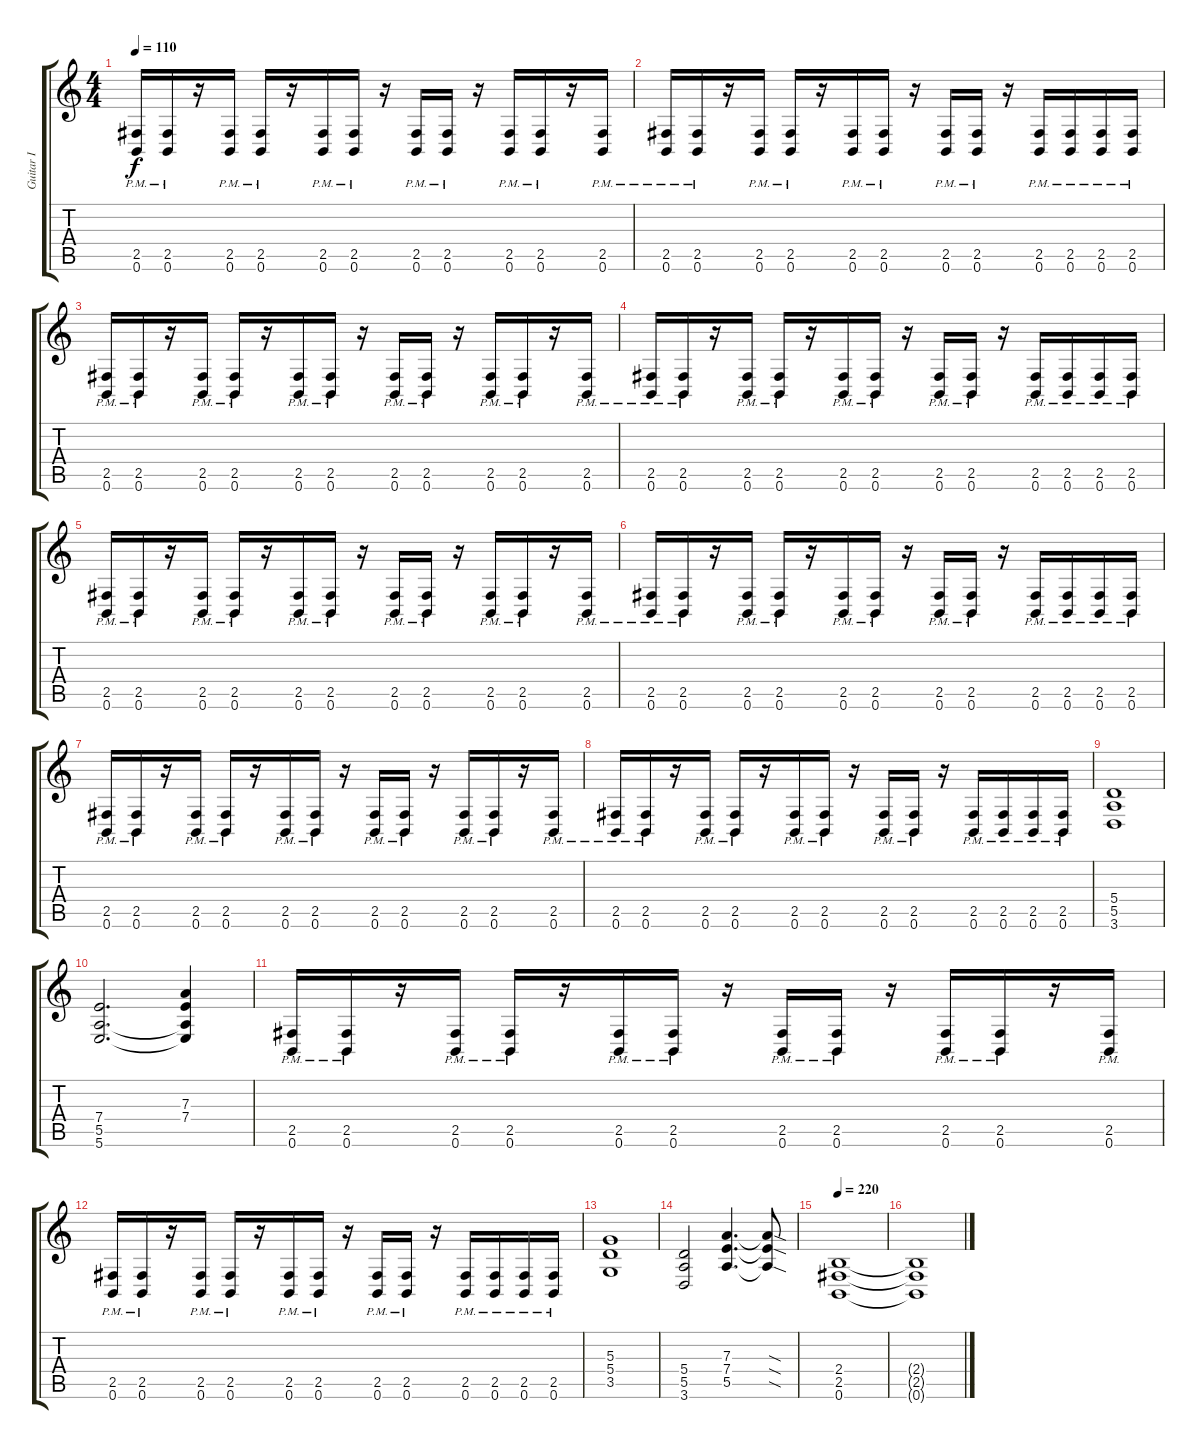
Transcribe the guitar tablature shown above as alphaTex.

\track ("Guitar I" "Guitar I") {instrument overdrivenguitar}
\staff {score tabs}
\tuning (B3 Gb3 D3 A2 E2 B1) {hide}
\ts (4 4)
\tempo 110
\clef g2
\ks c
(2.5{pm} 0.6{pm}).16{dy f} (2.5{pm} 0.6{pm}).16 r.16 (2.5{pm} 0.6{pm}).16 (2.5{pm} 0.6{pm}).16 r.16 (2.5{pm} 0.6{pm}).16 (2.5{pm} 0.6{pm}).16 r.16 (2.5{pm} 0.6{pm}).16 (2.5{pm} 0.6{pm}).16 r.16 (2.5{pm} 0.6{pm}).16 (2.5{pm} 0.6{pm}).16 r.16 (2.5{pm} 0.6{pm}).16 |
(2.5{pm} 0.6{pm}).16 (2.5{pm} 0.6{pm}).16 r.16 (2.5{pm} 0.6{pm}).16 (2.5{pm} 0.6{pm}).16 r.16 (2.5{pm} 0.6{pm}).16 (2.5{pm} 0.6{pm}).16 r.16 (2.5{pm} 0.6{pm}).16 (2.5{pm} 0.6{pm}).16 r.16 (2.5{pm} 0.6{pm}).16 (2.5{pm} 0.6{pm}).16 (2.5{pm} 0.6{pm}).16 (2.5{pm} 0.6{pm}).16 |
(2.5{pm} 0.6{pm}).16 (2.5{pm} 0.6{pm}).16 r.16 (2.5{pm} 0.6{pm}).16 (2.5{pm} 0.6{pm}).16 r.16 (2.5{pm} 0.6{pm}).16 (2.5{pm} 0.6{pm}).16 r.16 (2.5{pm} 0.6{pm}).16 (2.5{pm} 0.6{pm}).16 r.16 (2.5{pm} 0.6{pm}).16 (2.5{pm} 0.6{pm}).16 r.16 (2.5{pm} 0.6{pm}).16 |
(2.5{pm} 0.6{pm}).16 (2.5{pm} 0.6{pm}).16 r.16 (2.5{pm} 0.6{pm}).16 (2.5{pm} 0.6{pm}).16 r.16 (2.5{pm} 0.6{pm}).16 (2.5{pm} 0.6{pm}).16 r.16 (2.5{pm} 0.6{pm}).16 (2.5{pm} 0.6{pm}).16 r.16 (2.5{pm} 0.6{pm}).16 (2.5{pm} 0.6{pm}).16 (2.5{pm} 0.6{pm}).16 (2.5{pm} 0.6{pm}).16 |
(2.5{pm} 0.6{pm}).16 (2.5{pm} 0.6{pm}).16 r.16 (2.5{pm} 0.6{pm}).16 (2.5{pm} 0.6{pm}).16 r.16 (2.5{pm} 0.6{pm}).16 (2.5{pm} 0.6{pm}).16 r.16 (2.5{pm} 0.6{pm}).16 (2.5{pm} 0.6{pm}).16 r.16 (2.5{pm} 0.6{pm}).16 (2.5{pm} 0.6{pm}).16 r.16 (2.5{pm} 0.6{pm}).16 |
(2.5{pm} 0.6{pm}).16 (2.5{pm} 0.6{pm}).16 r.16 (2.5{pm} 0.6{pm}).16 (2.5{pm} 0.6{pm}).16 r.16 (2.5{pm} 0.6{pm}).16 (2.5{pm} 0.6{pm}).16 r.16 (2.5{pm} 0.6{pm}).16 (2.5{pm} 0.6{pm}).16 r.16 (2.5{pm} 0.6{pm}).16 (2.5{pm} 0.6{pm}).16 (2.5{pm} 0.6{pm}).16 (2.5{pm} 0.6{pm}).16 |
(2.5{pm} 0.6{pm}).16 (2.5{pm} 0.6{pm}).16 r.16 (2.5{pm} 0.6{pm}).16 (2.5{pm} 0.6{pm}).16 r.16 (2.5{pm} 0.6{pm}).16 (2.5{pm} 0.6{pm}).16 r.16 (2.5{pm} 0.6{pm}).16 (2.5{pm} 0.6{pm}).16 r.16 (2.5{pm} 0.6{pm}).16 (2.5{pm} 0.6{pm}).16 r.16 (2.5{pm} 0.6{pm}).16 |
(2.5{pm} 0.6{pm}).16 (2.5{pm} 0.6{pm}).16 r.16 (2.5{pm} 0.6{pm}).16 (2.5{pm} 0.6{pm}).16 r.16 (2.5{pm} 0.6{pm}).16 (2.5{pm} 0.6{pm}).16 r.16 (2.5{pm} 0.6{pm}).16 (2.5{pm} 0.6{pm}).16 r.16 (2.5{pm} 0.6{pm}).16 (2.5{pm} 0.6{pm}).16 (2.5{pm} 0.6{pm}).16 (2.5{pm} 0.6{pm}).16 |
(5.4 5.5 3.6).1 |
(7.4 5.5 5.6).2{d} (7.3 7.4 5.5{t} 5.6{t}).4 |
(2.5{pm} 0.6{pm}).16 (2.5{pm} 0.6{pm}).16 r.16 (2.5{pm} 0.6{pm}).16 (2.5{pm} 0.6{pm}).16 r.16 (2.5{pm} 0.6{pm}).16 (2.5{pm} 0.6{pm}).16 r.16 (2.5{pm} 0.6{pm}).16 (2.5{pm} 0.6{pm}).16 r.16 (2.5{pm} 0.6{pm}).16 (2.5{pm} 0.6{pm}).16 r.16 (2.5{pm} 0.6{pm}).16 |
(2.5{pm} 0.6{pm}).16 (2.5{pm} 0.6{pm}).16 r.16 (2.5{pm} 0.6{pm}).16 (2.5{pm} 0.6{pm}).16 r.16 (2.5{pm} 0.6{pm}).16 (2.5{pm} 0.6{pm}).16 r.16 (2.5{pm} 0.6{pm}).16 (2.5{pm} 0.6{pm}).16 r.16 (2.5{pm} 0.6{pm}).16 (2.5{pm} 0.6{pm}).16 (2.5{pm} 0.6{pm}).16 (2.5{pm} 0.6{pm}).16 |
(5.3 5.4 3.5).1 |
(5.4 5.5 3.6).2 (7.3 7.4 5.5).4{d} (7.3{sod t} 7.4{sod t} 5.5{sod t}).8 |
\tempo 220
(2.4 2.5 0.6).1 |
(2.4{t} 2.5{t} 0.6{t}).1
